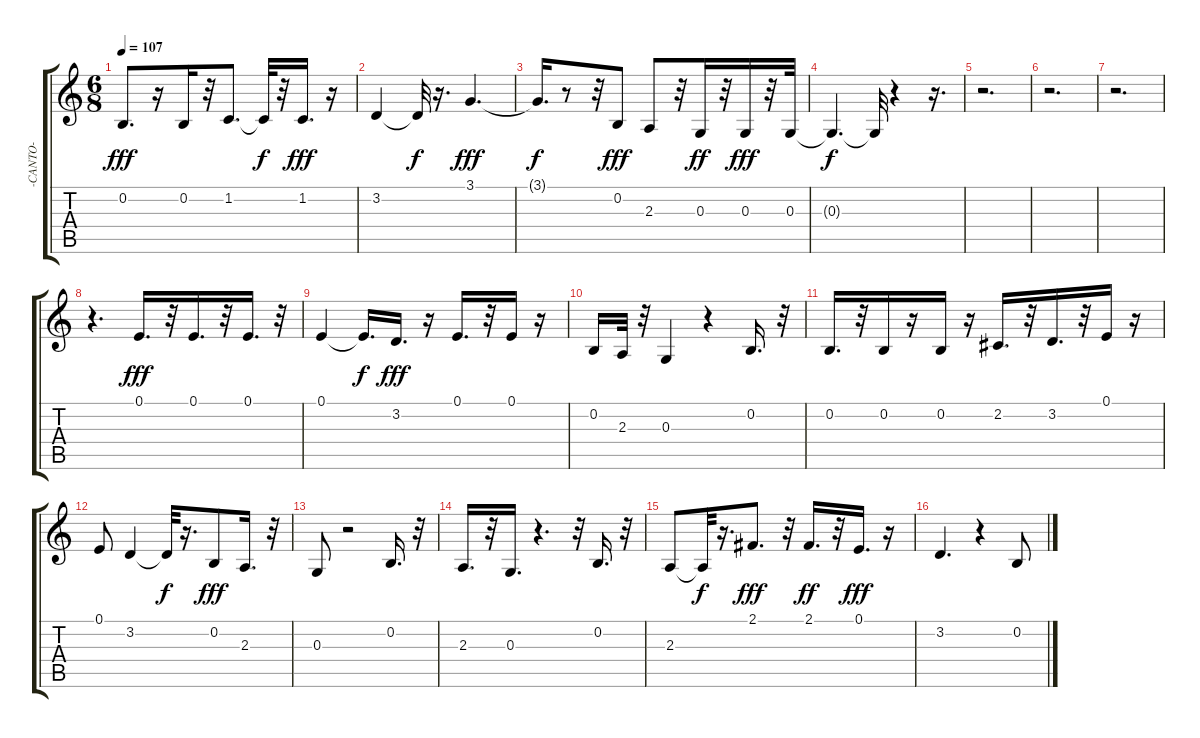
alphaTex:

\track ("-CANTO-" "-CANTO-") {instrument flute}
\staff {score tabs}
\tuning (E4 B3 G3 D3 A2 E2) {hide}
\ts (6 8)
\tempo 107
\clef g2
\ks c
0.2.8{d dy fff} r.16 0.2.16 r.32 1.2.8{d} 1.2{t}.32{dy f} r.32 1.2.16{d dy fff} r.16 |
3.2.4 3.2{t}.32{dy f} r.16{d} 3.1.4{d dy fff} |
3.1{t}.16{d dy f} r.8 r.32 0.2.8{dy fff} 2.3.8 r.32 0.3.16{dy ff} r.32 0.3.16{dy fff} r.32 0.3.32 |
0.3{t}.4{d dy f} 0.3{t}.32 r.4 r.16{d} |
r.2{d} |
r.2{d} |
r.2{d} |
r.4{d} 0.1.16{d dy fff} r.32 0.1.16{d} r.32 0.1.16{d} r.32 |
0.1.4 0.1{t}.16{d dy f} 3.2.16{d dy fff} r.16 0.1.16{d} r.32 0.1.16 r.16 |
0.2.16 2.3.32 r.32 0.3.4 r.4 0.2.16{d} r.32 |
0.2.16{d} r.32 0.2.16 r.16 0.2.16 r.16 2.2.16{d} r.32 3.2.16{d} r.32 0.1.16 r.16 |
0.1.8 3.2.4 3.2{t}.32{dy f} r.16{d} 0.2.8{dy fff} 2.3.16{d} r.32 |
0.3.8 r.2 0.2.16{d} r.32 |
2.3.16{d} r.32 0.3.16{d} r.4{d} r.32 0.2.16{d} r.32 |
2.3.8 2.3{t}.32{dy f} r.16{d} 2.1.8{d dy fff} r.32 2.1.16{d dy ff} r.32 0.1.16{d dy fff} r.16 |
3.2.4{d} r.4 0.2.8
